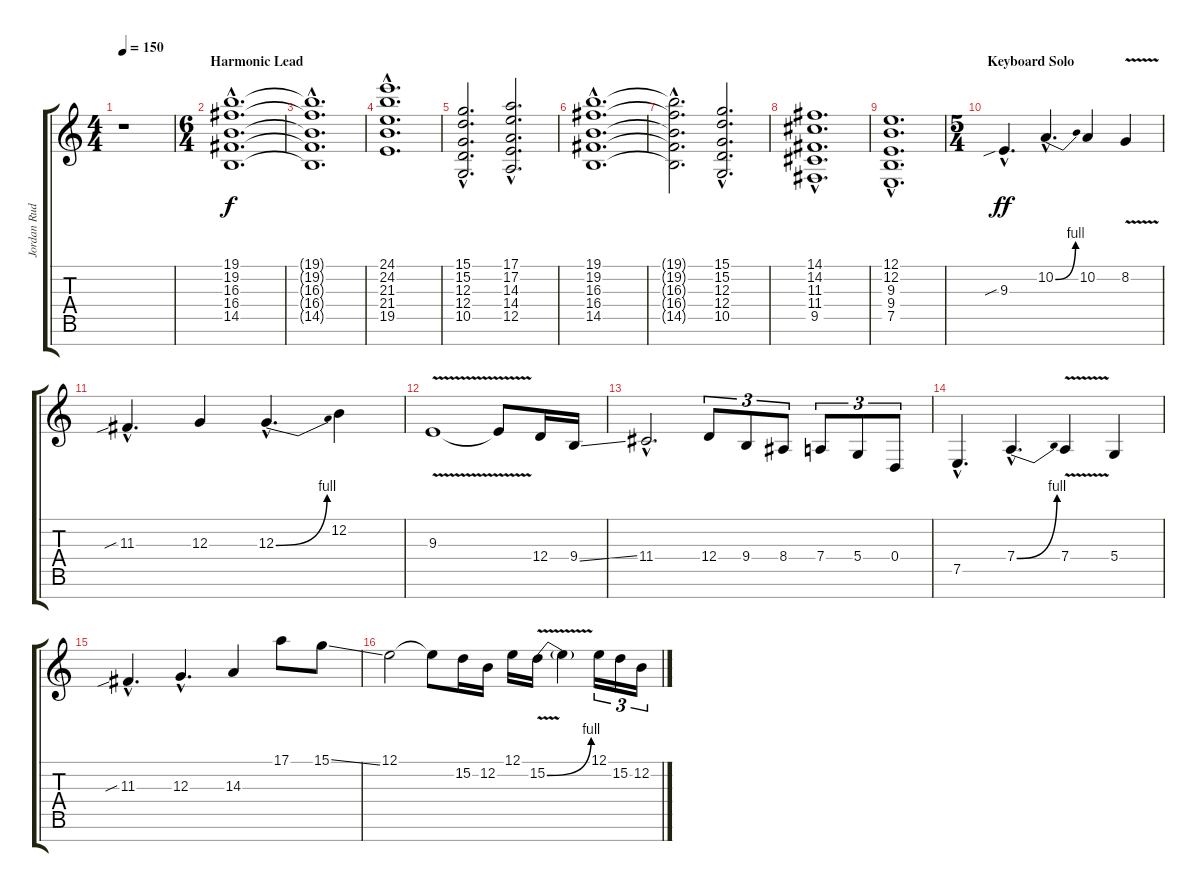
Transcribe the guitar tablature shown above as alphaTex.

\track ("Jordan Rudess" "Jordan Rud") {instrument lead1square}
\staff {score tabs}
\tuning (E4 B3 G3 D3 A2 E2 B1) {hide}
\ts (4 4)
\tempo 150
\clef g2
\ks c
r.1{dy f} |
\ts (6 4)
\section ("" "Harmonic Lead")
(19.1{hac} 19.2{hac} 16.3{hac} 16.4{hac} 14.5{hac}).1{d volume 8 instrument drawbarorgan} |
(19.1{hac t} 19.2{hac t} 16.3{hac t} 16.4{hac t} 14.5{hac t}).1{d} |
(24.1{hac} 24.2{hac} 21.3{hac} 21.4{hac} 19.5{hac}).1{d} |
(15.1{hac} 15.2{hac} 12.3{hac} 12.4{hac} 10.5{hac}).2{d} (17.1{hac} 17.2{hac} 14.3{hac} 14.4{hac} 12.5{hac}).2{d} |
(19.1{hac} 19.2{hac} 16.3{hac} 16.4{hac} 14.5{hac}).1{d} |
(19.1{hac t} 19.2{hac t} 16.3{hac t} 16.4{hac t} 14.5{hac t}).2{d} (15.1{hac} 15.2{hac} 12.3{hac} 12.4{hac} 10.5{hac}).2{d} |
(14.1{hac} 14.2{hac} 11.3{hac} 11.4{hac} 9.5{hac}).1{d} |
(12.1{hac} 12.2{hac} 9.3{hac} 9.4{hac} 7.5{hac}).1{d} |
\ts (5 4)
\section ("" "Keyboard Solo")
9.3{sib hac}.4{d dy ff volume 16 instrument lead1square} 10.2{be (bend 0 0 60 4) hac}.4{d} 10.2.4 8.2{v}.4 |
11.3{sib hac}.4{d} 12.3.4 12.3{be (bend 0 0 60 4) hac}.4{d} 12.2.4 |
9.3{v}.1 9.3{t}.8 12.4.16 9.4{ss}.16 |
11.4{hac}.2{d} 12.4.8{tu (3 2)} 9.4.8{tu (3 2)} 8.4.8{tu (3 2)} 7.4.8{tu (3 2)} 5.4.8{tu (3 2)} 0.4.8{tu (3 2)} |
7.5{hac}.4{d} 7.4{be (bend 0 0 60 4) hac}.4{d} 7.4{v}.4 5.4.4 |
11.3{sib hac}.4{d} 12.3{hac}.4{d} 14.3.4 17.1.8 15.1{ss}.8 |
12.1.2 12.1{t}.8 15.2.16 12.2.16 12.1.16 15.2{be (bend 0 0 60 4) v}.16 15.2{t}.4 12.1.16{tu (3 2)} 15.2.16{tu (3 2)} 12.2.16{tu (3 2)}
